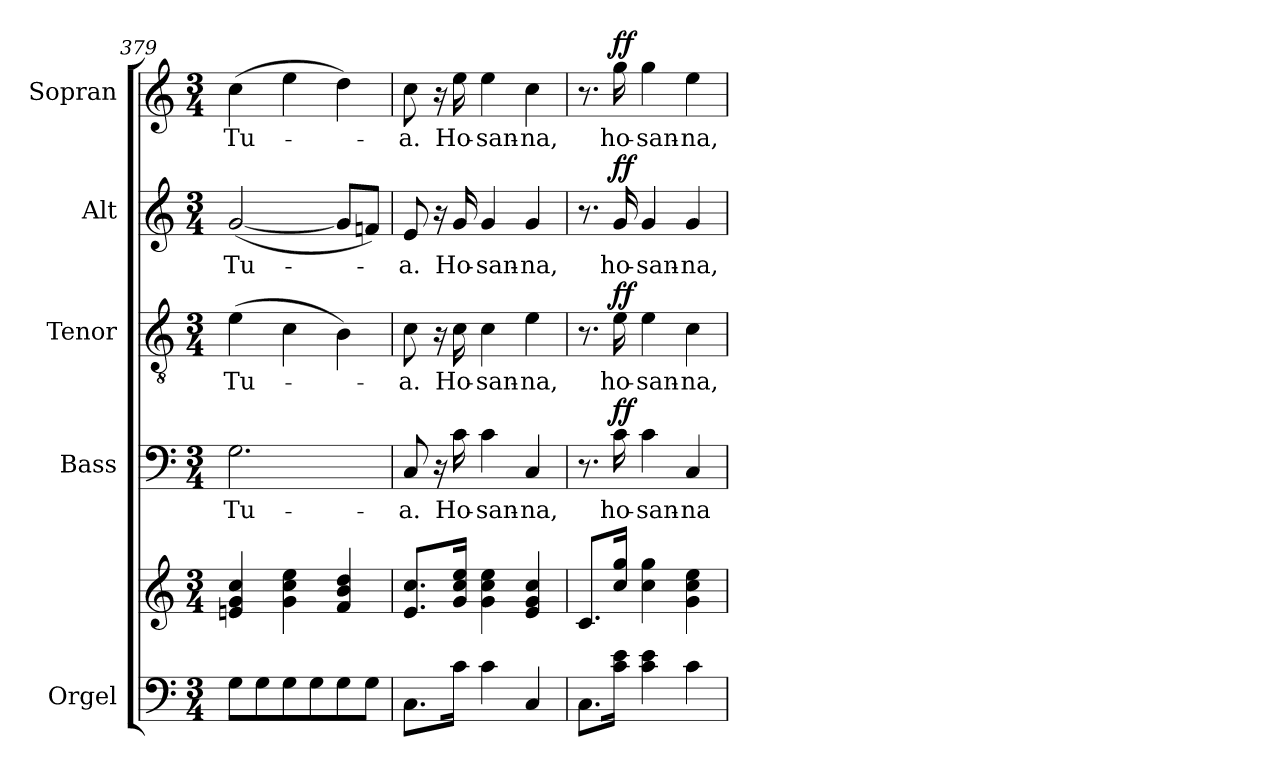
**kern	**kern	**kern	**text	**dynam	**kern	**text	**dynam	**kern	**text	**dynam	**kern	**text	**dynam
*part5	*part5	*part4	*part4	*part4	*part3	*part3	*part3	*part2	*part2	*part2	*part1	*part1	*part1
*staff6	*staff5	*staff4	*staff4	*staff4	*staff3	*staff3	*staff3	*staff2	*staff2	*staff2	*staff1	*staff1	*staff1
*I"Orgel	*	*I"Bass	*	*	*I"Tenor	*	*	*I"Alt	*	*	*I"Sopran	*	*
*I'Org.	*	*I'B.	*	*	*I'T.	*	*	*I'A.	*	*	*I'S.	*	*
*clefF4	*clefG2	*clefF4	*	*	*clefGv2	*	*	*clefG2	*	*	*clefG2	*	*
*k[]	*k[]	*k[]	*	*	*k[]	*	*	*k[]	*	*	*k[]	*	*
*C:	*C:	*C:	*	*	*C:	*	*	*C:	*	*	*C:	*	*
*M3/4	*M3/4	*M3/4	*	*	*M3/4	*	*	*M3/4	*	*	*M3/4	*	*
=379	=379	=379	=379	=379	=379	=379	=379	=379	=379	=379	=379	=379	=379
!	!	!	!LO:LY:b	!	!	!LO:LY:b	!	!	!LO:LY:b	!	!	!LO:LY:b	!
8G\L	4en/ 4g/ 4cc/	2.G\	Tu-	.	(>4e\	Tu-	.	(<[2g/	Tu-	.	(>4cc\	Tu-	.
8G\	.	.	.	.	.	.	.	.	.	.	.	.	.
8G\	4g\ 4cc\ 4ee\	.	.	.	4c\	.	.	.	.	.	4ee\	.	.
8G\	.	.	.	.	.	.	.	.	.	.	.	.	.
8G\	4f/ 4b/ 4dd/	.	.	.	4B\)	.	.	8g/L]	.	.	4dd\)	.	.
8G\J	.	.	.	.	.	.	.	8fn/J)	.	.	.	.	.
=380	=380	=380	=380	=380	=380	=380	=380	=380	=380	=380	=380	=380	=380
!	!	!	!LO:LY:b	!	!	!LO:LY:b	!	!	!LO:LY:b	!	!	!LO:LY:b	!
8.C\L	8.e/ 8.cc/L	8C/	-a.	.	8c\	-a.	.	8e/	-a.	.	8cc\	-a.	.
.	.	16r	.	.	16r	.	.	16r	.	.	16r	.	.
!	!	!	!LO:LY:b	!	!	!LO:LY:b	!	!	!LO:LY:b	!	!	!LO:LY:b	!
16c\Jk	16g/ 16cc/ 16ee/Jk	16c\	Ho-	.	16c\	Ho-	.	16g/	Ho-	.	16ee\	Ho-	.
!	!	!	!LO:LY:b	!	!	!LO:LY:b	!	!	!LO:LY:b	!	!	!LO:LY:b	!
4c\	4g\ 4cc\ 4ee\	4c\	-san-	.	4c\	-san-	.	4g/	-san-	.	4ee\	-san-	.
!	!	!	!LO:LY:b	!	!	!LO:LY:b	!	!	!LO:LY:b	!	!	!LO:LY:b	!
4C/	4e/ 4g/ 4cc/	4C/	-na,	.	4e\	-na,	.	4g/	-na,	.	4cc\	-na,	.
=381	=381	=381	=381	=381	=381	=381	=381	=381	=381	=381	=381	=381	=381
8.C\L	8.c/L	8.r	.	.	8.r	.	.	8.r	.	.	8.r	.	.
!	!	!	!LO:LY:b	!LO:DY:a	!	!LO:LY:b	!LO:DY:a	!	!LO:LY:b	!LO:DY:a	!	!LO:LY:b	!LO:DY:a
16c\ 16e\Jk	16cc/ 16gg/Jk	16c\	ho-	ff	16e\	ho-	ff	16g/	ho-	ff	16gg\	ho-	ff
!	!	!	!LO:LY:b	!	!	!LO:LY:b	!	!	!LO:LY:b	!	!	!LO:LY:b	!
4c\ 4e\	4cc\ 4gg\	4c\	-san-	.	4e\	-san-	.	4g/	-san-	.	4gg\	-san-	.
!	!	!	!LO:LY:b	!	!	!LO:LY:b	!	!	!LO:LY:b	!	!	!LO:LY:b	!
4c\	4g\ 4cc\ 4ee\	4C/	-na	.	4c\	-na,	.	4g/	-na,	.	4ee\	-na,	.
=	=	=	=	=	=	=	=	=	=	=	=	=	=
*-	*-	*-	*-	*-	*-	*-	*-	*-	*-	*-	*-	*-	*-
